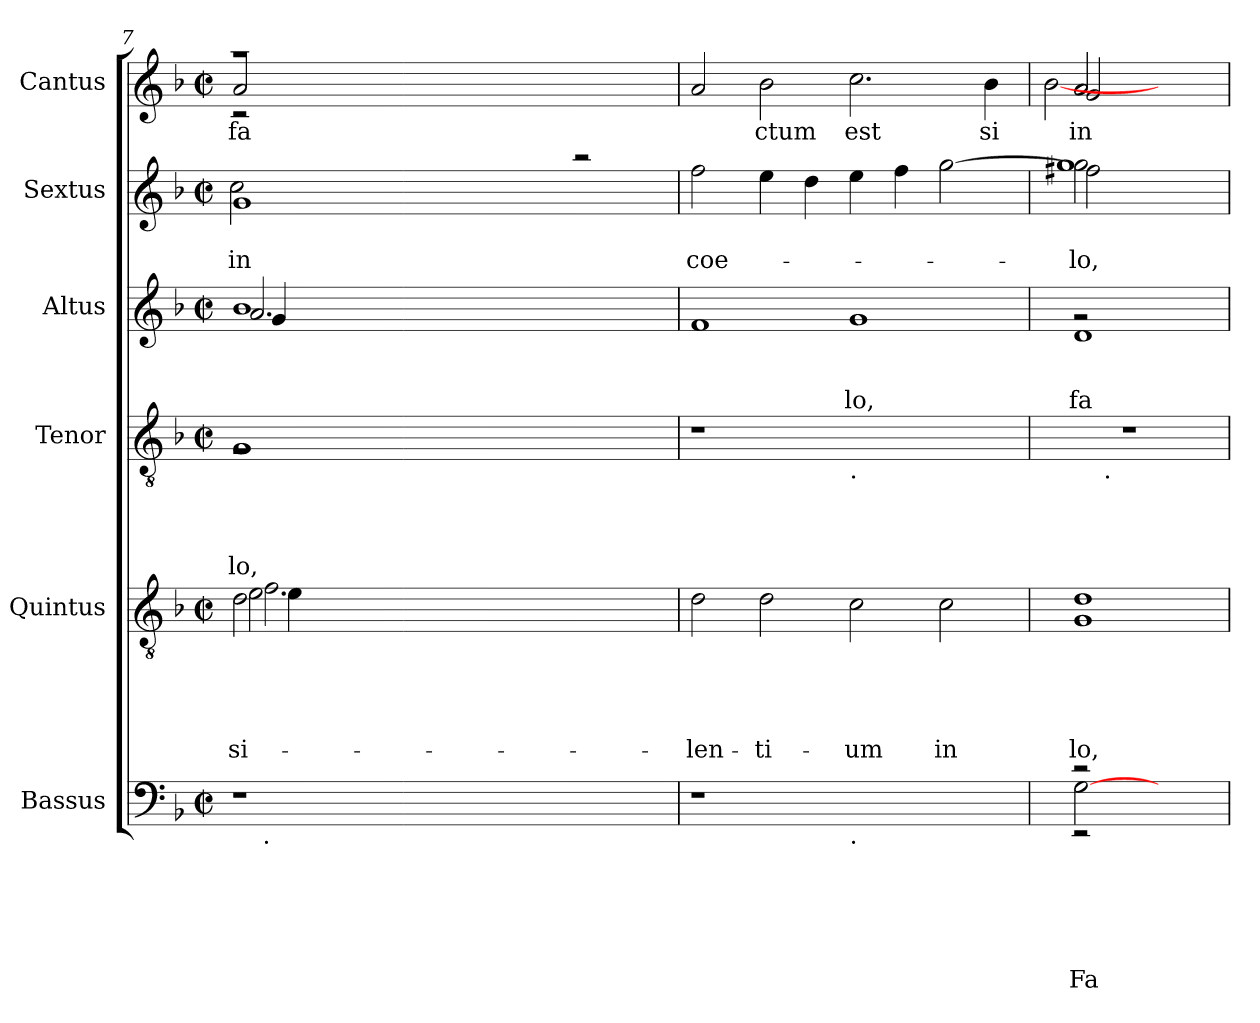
**kern	**text	**text	**text	**text	**text	**text	**kern	**text	**text	**text	**text	**text	**kern	**text	**text	**text	**text	**kern	**text	**text	**text	**kern	**text	**text	**kern	**text
*part6	*part6	*part6	*part6	*part6	*part6	*part6	*part5	*part5	*part5	*part5	*part5	*part5	*part4	*part4	*part4	*part4	*part4	*part3	*part3	*part3	*part3	*part2	*part2	*part2	*part1	*part1
*staff6	*staff6	*staff6	*staff6	*staff6	*staff6	*staff6	*staff5	*staff5	*staff5	*staff5	*staff5	*staff5	*staff4	*staff4	*staff4	*staff4	*staff4	*staff3	*staff3	*staff3	*staff3	*staff2	*staff2	*staff2	*staff1	*staff1
*I"Bassus	*	*	*	*	*	*	*I"Quintus	*	*	*	*	*	*I"Tenor	*	*	*	*	*I"Altus	*	*	*	*I"Sextus	*	*	*I"Cantus	*
*clefF4	*	*	*	*	*	*	*clefGv2	*	*	*	*	*	*clefGv2	*	*	*	*	*clefG2	*	*	*	*clefG2	*	*	*clefG2	*
*k[b-]	*	*	*	*	*	*	*k[b-]	*	*	*	*	*	*k[b-]	*	*	*	*	*k[b-]	*	*	*	*k[b-]	*	*	*k[b-]	*
*F:	*	*	*	*	*	*	*F:	*	*	*	*	*	*F:	*	*	*	*	*F:	*	*	*	*F:	*	*	*F:	*
*M2/2	*	*	*	*	*	*	*M2/2	*	*	*	*	*	*M2/2	*	*	*	*	*M2/2	*	*	*	*M2/2	*	*	*M2/2	*
*met(c|)	*	*	*	*	*	*	*met(c|)	*	*	*	*	*	*met(c|)	*	*	*	*	*met(c|)	*	*	*	*met(c|)	*	*	*met(c|)	*
=7	=7	=7	=7	=7	=7	=7	=7	=7	=7	=7	=7	=7	=7	=7	=7	=7	=7	=7	=7	=7	=7	=7	=7	=7	=7	=7
*	*	*	*	*	*	*	*^	*	*	*	*	*	*	*	*	*	*	*	*	*	*	*	*	*	*	*
!	!	!	!	!	!	!	!	!	!	!	!	!	!LO:LY:b	!	!	!	!	!	!	!	!	!	!	!	!	!	!
*	*	*	*	*	*	*	*	*^	*	*	*	*	*	*	*	*	*	*	*	*	*	*	*	*	*	*	*
!	!	!	!	!	!	!	!	!	!	!	!	!	!	!LO:LY:b	!	!	!	!	!	!	!	!	!	!	!	!	!	!
*	*	*	*	*	*	*	*	*	*^	*	*	*	*	*	*	*	*	*	*	*	*	*	*	*	*	*	*	*
!	!	!	!	!	!	!	!	!	!	!	!	!	!	!	!LO:LY:b	!	!	!	!	!LO:LY:b	!	!	!	!	!	!	!LO:LY:b	!	!
*	*	*	*	*	*	*	*	*	*	*	*	*	*	*	*	*^	*	*	*	*	*^	*	*	*	*^	*	*	*	*
*	*	*	*	*	*	*	*	*	*	*	*	*	*	*	*	*	*	*	*	*	*	*	*^	*	*	*	*	*	*	*	*	*
!	!	!	!	!	!	!	!	!	!	!	!	!	!	!	!	!	!	!	!	!	!	!	!	!	!	!	!	!	!	!	!LO:LY:b	!	!LO:LY:b
*^	*	*	*	*	*	*	*	*	*	*	*	*	*	*	*	*	*	*	*	*	*	*	*	*	*	*	*	*	*	*	*	*^	*
*	*	*	*	*	*	*	*	*	*	*	*	*	*	*	*	*	*	*	*	*	*	*	*	*	*	*	*	*	*	*	*	*	*	*^	*
1r	8ryy	.	.	.	.	.	.	2d\	2e\	2.f\	4e\	.	.	.	.	si-	1G	1rA	.	.	.	-lo,	1b-	2.a/	4g/	.	.	.	1g	2cc\	.	in	1raa	2rc	2a/	fa
!	!LO:TX:b:t=.	!	!	!	!	!	!	!	!	!	!	!	!	!	!	!	!	!	!	!	!	!	!	!	!	!	!	!	!	!	!	!	!	!	!	!
.	1ryy	.	.	.	.	.	.	.	.	.	.	.	.	.	.	.	.	.	.	.	.	.	.	.	.	.	.	.	.	.	.	.	.	.	.	.
.	.	.	.	.	.	.	.	.	.	.	1.ryy	.	.	.	.	.	.	.	.	.	.	.	.	.	1ryy	.	.	.	.	.	.	.	.	.	.	.
.	.	.	.	.	.	.	.	1.ryy	1.ryy	.	.	.	.	.	.	.	.	.	.	.	.	.	.	.	.	.	.	.	.	1..ryy	.	.	.	1ryy	1ryy	.
.	.	.	.	.	.	.	.	.	.	1.ryy	.	.	.	.	.	.	.	.	.	.	.	.	.	1ryy	.	.	.	.	.	.	.	.	.	.	.	.
1ryy	.	.	.	.	.	.	.	.	.	.	.	.	.	.	.	.	1ryy	1ryy	.	.	.	.	1ryy	.	.	.	.	.	2.ryy	.	.	.	1ryy	.	.	.
.	1ryy	.	.	.	.	.	.	.	.	.	.	.	.	.	.	.	.	.	.	.	.	.	.	.	.	.	.	.	.	.	.	.	.	.	.	.
.	.	.	.	.	.	.	.	.	.	.	.	.	.	.	.	.	.	.	.	.	.	.	.	.	4ryy	.	.	.	.	.	.	.	.	.	.	.
.	.	.	.	.	.	.	.	.	.	.	.	.	.	.	.	.	.	.	.	.	.	.	.	.	2.ryy	.	.	.	.	.	.	.	.	4ryy	4ryy	.
.	.	.	.	.	.	.	.	.	.	.	2ryy	.	.	.	.	.	.	.	.	.	.	.	.	4ryy	.	.	.	.	2raa	.	.	.	.	2ryy	2ryy	.
4ryy	.	.	.	.	.	.	.	4ryy	4ryy	.	.	.	.	.	.	.	4ryy	4ryy	.	.	.	.	4ryy	4ryy	.	.	.	.	.	.	.	.	4ryy	.	.	.
.	8ryy	.	.	.	.	.	.	.	.	.	.	.	.	.	.	.	.	.	.	.	.	.	.	.	.	.	.	.	.	.	.	.	.	.	.	.
=8	=8	=8	=8	=8	=8	=8	=8	=8	=8	=8	=8	=8	=8	=8	=8	=8	=8	=8	=8	=8	=8	=8	=8	=8	=8	=8	=8	=8	=8	=8	=8	=8	=8	=8	=8	=8
!	!	!	!	!	!	!	!	!	!	!	!	!	!	!	!	!LO:LY:b	!	!	!	!	!	!	!	!	!	!	!	!	!	!	!	!LO:LY:b	!	!	!	!
*v	*v	*	*	*	*	*	*	*	*	*	*	*	*	*	*	*	*v	*v	*	*	*	*	*v	*v	*v	*	*	*	*v	*v	*	*	*v	*v	*v	*
*	*	*	*	*	*	*	*v	*v	*v	*v	*	*	*	*	*	*	*	*	*	*	*	*	*	*	*	*	*	*	*
1r	.	.	.	.	.	.	2d\	.	.	.	.	-len-	1r	.	.	.	.	1f	.	.	.	2ff\	.	coe-	2a/	.
!	!	!	!	!	!	!	!	!	!	!	!	!LO:LY:b	!	!	!	!	!	!	!	!	!	!	!	!	!	!LO:LY:b
.	.	.	.	.	.	.	2d\	.	.	.	.	-ti-	.	.	.	.	.	.	.	.	.	4ee\	.	.	2b-\	ctum
.	.	.	.	.	.	.	.	.	.	.	.	.	.	.	.	.	.	.	.	.	.	4dd\	.	.	.	.
!	!	!	!	!	!	!	!	!	!	!	!	!	!LO:TX:b:t=.	!	!	!	!	!	!	!	!	!	!	!	!	!
!LO:TX:b:t=.	!	!	!	!	!	!	!	!	!	!	!	!	!	!	!	!	!	!	!	!	!	!	!	!	!	!
!	!	!	!	!	!	!	!	!	!	!	!	!LO:LY:b	!	!	!	!	!	!	!	!	!LO:LY:b	!	!	!	!	!LO:LY:b
1ryy	.	.	.	.	.	.	2c\	.	.	.	.	-um	1ryy	.	.	.	.	1g	.	.	lo,	4ee\	.	.	2.cc\	est
.	.	.	.	.	.	.	.	.	.	.	.	.	.	.	.	.	.	.	.	.	.	4ff\	.	.	.	.
!	!	!	!	!	!	!	!	!	!	!	!	!LO:LY:b	!	!	!	!	!	!	!	!	!	!	!	!	!	!
.	.	.	.	.	.	.	2c\	.	.	.	.	in	.	.	.	.	.	.	.	.	.	[>2gg\	.	.	.	.
!	!	!	!	!	!	!	!	!	!	!	!	!	!	!	!	!	!	!	!	!	!	!	!	!	!	!LO:LY:b
.	.	.	.	.	.	.	.	.	.	.	.	.	.	.	.	.	.	.	.	.	.	.	.	.	4b-\	si
=9	=9	=9	=9	=9	=9	=9	=9	=9	=9	=9	=9	=9	=9	=9	=9	=9	=9	=9	=9	=9	=9	=9	=9	=9	=9	=9
!LO:N:vis=1	!	!	!	!	!	!LO:LY:b	!	!	!	!	!	!LO:LY:b	!	!	!	!	!	!LO:N:vis=1	!	!	!LO:LY:b	!	!	!LO:LY:b	!	!LO:LY:b
*^	*	*	*	*	*	*	*	*	*	*	*	*	*	*	*	*	*	*^	*	*	*	*^	*	*	*^	*
*	*^	*	*	*	*	*	*	*	*	*	*	*	*	*	*	*	*	*	*	*	*	*	*	*	*^	*	*	*	*	*
!	!	!	!	!	!	!	!	!	!	!	!	!	!	!	!	!	!	!	!	!	!	!	!	!	!	!	!	!	!	!	!	!LO:LY:b
*	*	*	*	*	*	*	*	*	*	*	*	*	*	*	*	*	*	*	*	*	*	*	*	*	*	*	*	*	*	*	*^	*
!	!	!	!	!	!	!	!	!	!	!	!	!	!	!	!	!	!	!	!	!	!	!	!	!	!	!	!	!	!	!	!	!	!LO:LY:b
*	*	*	*	*	*	*	*	*	*	*	*	*	*	*	*	*	*	*	*	*	*	*	*	*	*	*	*	*	*	*	*	*^	*
!	!	!	!	!	!	!	!	!	!	!	!	!	!	!	!	!	!	!	!	!	!	!	!	!	!	!	!	!	!	!	!	!	!	!LO:LY:b
*	*	*	*	*	*	*	*	*	*	*	*	*	*	*	*^	*	*	*	*	*	*	*	*	*	*	*	*	*	*	*	*	*	*	*
2rc	2rEE	[>2G\	.	.	.	.	.	Fa	1G 1d	.	.	.	.	-lo,	1r	8ryy	.	.	.	.	2ra	1d	.	.	fa	2gg\]	2ff#\	1gg	.	-lo,	2a/	2a/	2g/	[>2b-\	in
!	!	!	!	!	!	!	!	!	!	!	!	!	!	!	!	!LO:TX:b:t=.	!	!	!	!	!	!	!	!	!	!	!	!	!	!	!	!	!	!	!
.	.	.	.	.	.	.	.	.	.	.	.	.	.	.	.	2..ryy	.	.	.	.	.	.	.	.	.	.	.	.	.	.	.	.	.	.	.
2ryy	2ryy	2ryy	.	.	.	.	.	.	.	.	.	.	.	.	.	.	.	.	.	.	2ryy	.	.	.	.	2ryy	2ryy	.	.	.	2ryy	2ryy	2ryy	2ryy	.
*	*	*	*	*	*	*	*	*	*	*	*	*	*	*	*v	*v	*	*	*	*	*	*	*	*	*	*v	*v	*v	*	*	*v	*v	*v	*v	*
*v	*v	*v	*	*	*	*	*	*	*	*	*	*	*	*	*	*	*	*	*	*v	*v	*	*	*	*	*	*	*	*
=	=	=	=	=	=	=	=	=	=	=	=	=	=	=	=	=	=	=	=	=	=	=	=	=	=	=
*-	*-	*-	*-	*-	*-	*-	*-	*-	*-	*-	*-	*-	*-	*-	*-	*-	*-	*-	*-	*-	*-	*-	*-	*-	*-	*-
